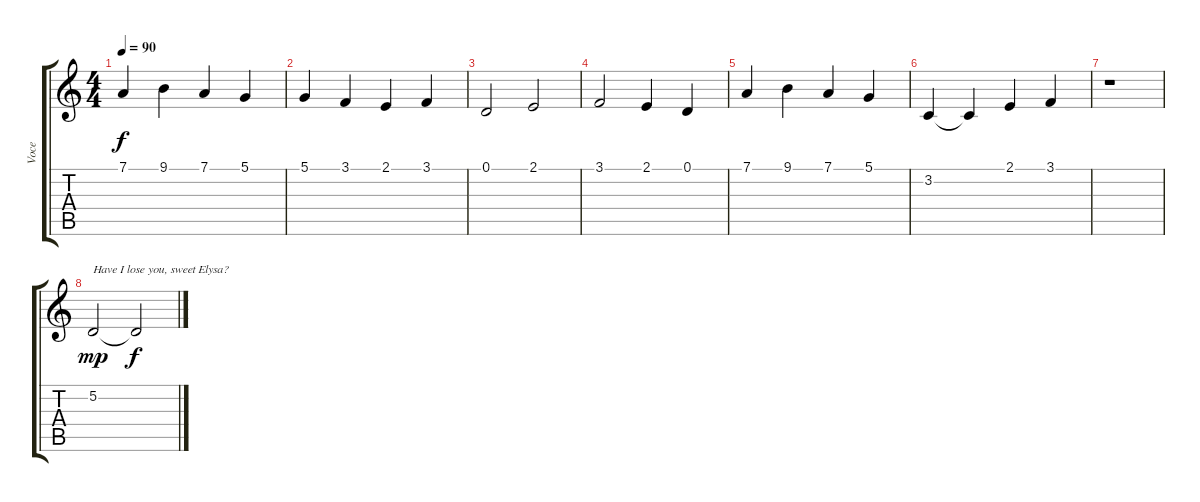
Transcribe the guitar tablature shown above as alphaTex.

\track ("Voce" "Voce") {instrument stringensemble1}
\staff {score tabs}
\tuning (D4 A3 F3 D3 A2 D2) {hide}
\ts (4 4)
\tempo 90
\clef g2
\ks c
7.1.4{dy f} 9.1.4 7.1.4 5.1.4 |
5.1.4 3.1.4 2.1.4 3.1.4 |
0.1.2 2.1.2 |
3.1.2 2.1.4 0.1.4 |
7.1.4 9.1.4 7.1.4 5.1.4 |
3.2.4 3.2{t}.4 2.1.4 3.1.4 |
r.1 |
5.2.2{txt "Have I lose you, sweet Elysa?" dy mp} 5.2{t}.2{dy f}
